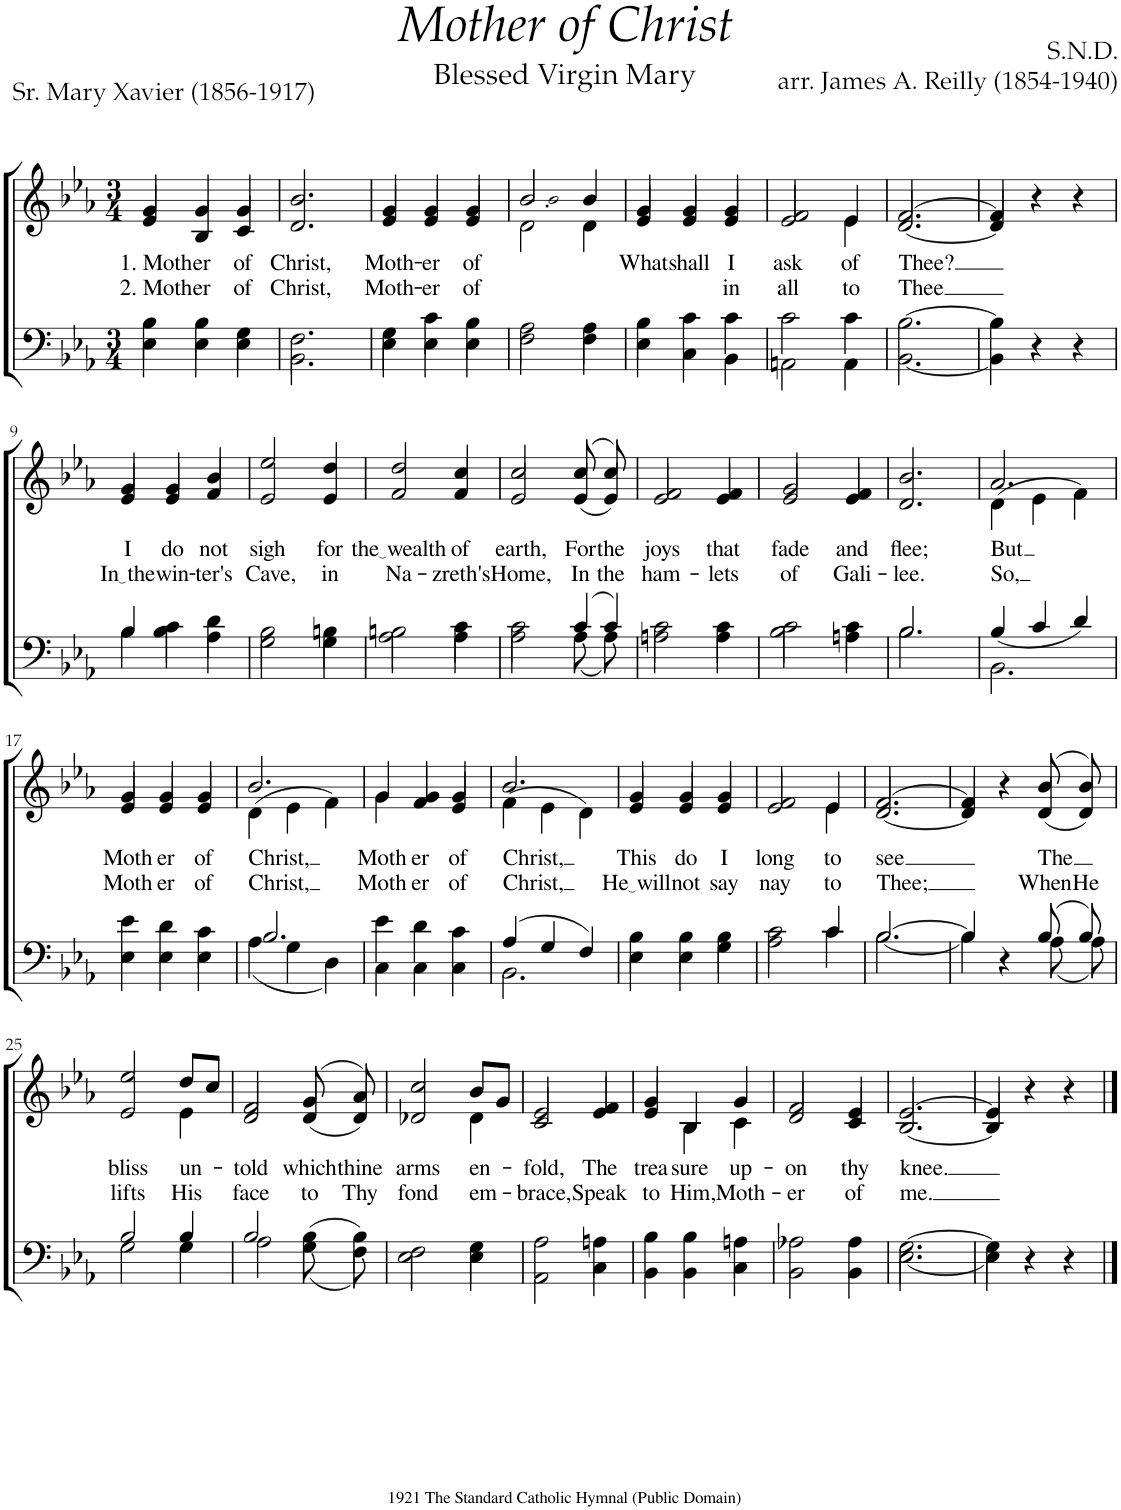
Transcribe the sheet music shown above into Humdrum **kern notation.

**kern	**kern	**text	**text
*part2	*part1	*part1	*part1
*staff2	*staff1	*staff1	*staff1
*I"Tenor/Bass	*I"Soprano/Alto	*	*
*clefF4	*clefG2	*	*
*k[b-e-a-]	*k[b-e-a-]	*	*
*M3/4	*M3/4	*	*
=1	=1	=1	=1
*^	*	*	*
!	!	!	!LO:LY:b	!LO:LY:b
*	*	*^	*	*
4B-\	4E-\	4g/	4e-/	1. Moth-	2. Moth-
!	!	!	!	!LO:LY:b	!LO:LY:b
4B-\	4E-\	4g/	4B-/	er	-er
!	!	!	!	!LO:LY:b	!LO:LY:b
4G\	4E-\	4g/	4c/	of	of
=2	=2	=2	=2	=2	=2
!	!	!	!	!LO:LY:b	!LO:LY:b
2.F\	2.BB-\	2.b-/	2.d/	Christ,	Christ,
=3	=3	=3	=3	=3	=3
!	!	!	!	!LO:LY:b	!LO:LY:b
4G\	4E-\	4g/	4e-/	Moth-	Moth-
!	!	!	!	!LO:LY:b	!LO:LY:b
4c\	4E-\	4g/	4e-/	-er	-er
!	!	!	!	!LO:LY:b	!LO:LY:b
4B-\	4E-\	4g/	4e-/	of	of
=4	=4	=4	=4	=4	=4
*	*	*	*^	*	*
2A-\	2F\	2b-/	2d\	2.b-!/	.	.
4A-\	4F\	4b-/	4d\	.	.	.
*	*	*	*v	*v	*	*
=5	=5	=5	=5	=5	=5
!	!	!	!	!LO:LY:b	!
4B-\	4E-\	4g/	4e-/	What	.
!	!	!	!	!LO:LY:b	!
4c\	4C\	4g/	4e-/	shall	.
!	!	!	!	!LO:LY:b	!LO:LY:b
4c\	4BB-\	4g/	4e-/	I	in
=6	=6	=6	=6	=6	=6
!	!	!	!	!LO:LY:b	!LO:LY:b
2c\	2AAn\	2f/	2e-/	ask	all
!	!	!	!	!LO:LY:b	!LO:LY:b
4c\	4AA\	4e-/	4e-\	of	to
=7	=7	=7	=7	=7	=7
!	!	!	!	!LO:LY:b	!LO:LY:b
[>2.B-\	[2.BB-\	[2.f/	[<2.d/	Thee?	Thee
=8	=8	=8	=8	=8	=8
4B-\]	4BB-\]	4f/]	4d/]	.	.
4r	2ryy	4r	2ryy	.	.
4r	.	4r	.	.	.
!!LO:LB:g=z	!!
=9	=9	=9	=9	=9	=9
!	!	!	!	!LO:LY:b	!LO:LY:b
4B-/	4B-\	4g/	4e-/	I	In the
!	!	!	!	!LO:LY:b	!LO:LY:b
4c\	4B-\	4g/	4e-/	do	win-
!	!	!	!	!LO:LY:b	!LO:LY:b
4d\	4A-\	4b-/	4f/	not	-ter's
=10	=10	=10	=10	=10	=10
!	!	!	!	!LO:LY:b	!LO:LY:b
2B-\	2G\	2ee-/	2e-/	sigh	Cave,
!	!	!	!	!LO:LY:b	!LO:LY:b
4Bn\	4G\	4dd/	4e-/	for	in
=11	=11	=11	=11	=11	=11
!	!	!	!	!LO:LY:b	!LO:LY:b
2Bn\	2A-\	2dd/	2f/	the wealth	Na-
!	!	!	!	!LO:LY:b	!LO:LY:b
4c\	4A-\	4cc/	4f/	of	-zreth's
=12	=12	=12	=12	=12	=12
!	!	!	!	!LO:LY:b	!LO:LY:b
2c\	2A-\	2cc/	2e-/	earth,	Home,
!	!	!	!	!LO:LY:b	!LO:LY:b
(8c/L	(8A-\L	(8cc/	(<8e-/	For	In
!	!	!	!	!LO:LY:b	!LO:LY:b
8c/J)	8A-\J)	8cc/)	8e-/)	the	the
=13	=13	=13	=13	=13	=13
!	!	!	!	!LO:LY:b	!LO:LY:b
2c\	2An\	2f/	2e-/	joys	ham-
!	!	!	!	!LO:LY:b	!LO:LY:b
4c\	4A\	4f/	4e-/	that	-lets
=14	=14	=14	=14	=14	=14
!	!	!	!	!LO:LY:b	!LO:LY:b
2c\	2B-\	2g/	2e-/	fade	of
!	!	!	!	!LO:LY:b	!LO:LY:b
4c\	4An\	4f/	4e-/	and	Gali-
=15	=15	=15	=15	=15	=15
!	!	!	!	!LO:LY:b	!LO:LY:b
2.B-/	2.B-\	2.b-/	2.d/	flee;	-lee.
=16	=16	=16	=16	=16	=16
!	!	!	!	!LO:LY:b	!LO:LY:b
(<4B-/	2.BB-\	2.a-/	(>4d\	But	So,
4c/	.	.	4e-\	.	.
4d/)	.	.	4f\)	.	.
!!LO:LB:g=z	!!
=17	=17	=17	=17	=17	=17
!	!	!	!	!LO:LY:b	!LO:LY:b
4e-\	4E-\	4g/	4e-/	Moth-	Moth-
!	!	!	!	!LO:LY:b	!LO:LY:b
4d\	4E-\	4g/	4e-/	-er	-er
!	!	!	!	!LO:LY:b	!LO:LY:b
4c\	4E-\	4g/	4e-/	of	of
=18	=18	=18	=18	=18	=18
!	!	!	!	!LO:LY:b	!LO:LY:b
2.B-/	(4A-\	2.b-/	(>4d\	Christ,	Christ,
.	4G\	.	4e-\	.	.
.	4D\)	.	4f\)	.	.
=19	=19	=19	=19	=19	=19
!	!	!	!	!LO:LY:b	!LO:LY:b
4e-\	4C\	4g/	4g\	Moth-	Moth-
!	!	!	!	!LO:LY:b	!LO:LY:b
4d\	4C\	4g/	4f/	-er	-er
!	!	!	!	!LO:LY:b	!LO:LY:b
4c\	4C\	4g/	4e-/	of	of
=20	=20	=20	=20	=20	=20
!	!	!	!	!LO:LY:b	!LO:LY:b
(4A-/	2.BB-\	2.b-/	(>4f\	Christ,	Christ,
4G/	.	.	4e-\	.	.
4F/)	.	.	4d\)	.	.
=21	=21	=21	=21	=21	=21
!	!	!	!	!LO:LY:b	!LO:LY:b
4B-\	4E-\	4g/	4e-/	This	He will
!	!	!	!	!LO:LY:b	!LO:LY:b
4B-\	4E-\	4g/	4e-/	do	not
!	!	!	!	!LO:LY:b	!LO:LY:b
4B-\	4G\	4g/	4e-/	I	say
=22	=22	=22	=22	=22	=22
!	!	!	!	!LO:LY:b	!LO:LY:b
2c\	2A-\	2f/	2e-/	long	nay
!	!	!	!	!LO:LY:b	!LO:LY:b
4c/	4c\	4e-/	4e-\	to	to
=23	=23	=23	=23	=23	=23
!	!	!	!	!LO:LY:b	!LO:LY:b
[2.B-/	[2.B-\	[2.f/	[<2.d/	see	Thee;
=24	=24	=24	=24	=24	=24
4B-/]	4B-\]	4f/]	4d/]	.	.
4r	4ryy	4r	4ryy	.	.
!	!	!	!	!LO:LY:b	!LO:LY:b
(8B-/L	(8A-\L	(8b-/	(<8d/	The	When
!	!	!	!	!	!LO:LY:b
8B-/J)	8A-\J)	8b-/)	8d/)	.	He
!!LO:LB:g=z	!!
=25	=25	=25	=25	=25	=25
!	!	!	!	!LO:LY:b	!LO:LY:b
2B-/	2G\	2ee-/	2e-/	bliss	lifts
!	!	!	!	!LO:LY:b	!LO:LY:b
4B-/	4G\	8dd/L	4e-\	un-	His
.	.	8cc/J	.	.	.
=26	=26	=26	=26	=26	=26
!	!	!	!	!LO:LY:b	!LO:LY:b
2B-/	2A-\	2f/	2d/	-told	face
!	!	!	!	!LO:LY:b	!LO:LY:b
(>8B-\L	(8G\L	(8g/	(<8d/	which	to
!	!	!	!	!LO:LY:b	!LO:LY:b
8B-\J)	8F\J)	8a-/)	8d/)	thine	Thy
=27	=27	=27	=27	=27	=27
!	!	!	!	!LO:LY:b	!LO:LY:b
2F\	2E-\	2cc/	2d-X/	arms	fond
!	!	!	!	!LO:LY:b	!LO:LY:b
4G\	4E-\	8b-/L	4d-\	en-	em-
.	.	8g/J	.	.	.
=28	=28	=28	=28	=28	=28
!	!	!	!	!LO:LY:b	!LO:LY:b
2A-\	2AA-\	2e-/	2c/	-fold,	-brace,
!	!	!	!	!LO:LY:b	!LO:LY:b
4An\	4C\	4f/	4e-/	The	Speak
=29	=29	=29	=29	=29	=29
!	!	!	!	!LO:LY:b	!LO:LY:b
4B-\	4BB-\	4g/	4e-/	trea-	to
!	!	!	!	!LO:LY:b	!LO:LY:b
4B-\	4BB-\	4B-/	4B-\	-sure	Him,
!	!	!	!	!LO:LY:b	!LO:LY:b
4An\	4C\	4g/	4c\	up-	Moth-
=30	=30	=30	=30	=30	=30
!	!	!	!	!LO:LY:b	!LO:LY:b
2A-X\	2BB-\	2f/	2d/	-on	-er
!	!	!	!	!LO:LY:b	!LO:LY:b
4A-\	4BB-\	4e-/	4c/	thy	of
=31	=31	=31	=31	=31	=31
!	!	!	!	!LO:LY:b	!LO:LY:b
[>2.G\	[2.E-\	[2.e-/	[<2.B-/	knee.	me.
=32	=32	=32	=32	=32	=32
4G\]	4E-\]	4e-/]	4B-/]	.	.
4r	2ryy	4r	2ryy	.	.
4r	.	4r	.	.	.
*v	*v	*	*	*	*
*	*v	*v	*	*
==	==	==	==
*-	*-	*-	*-
